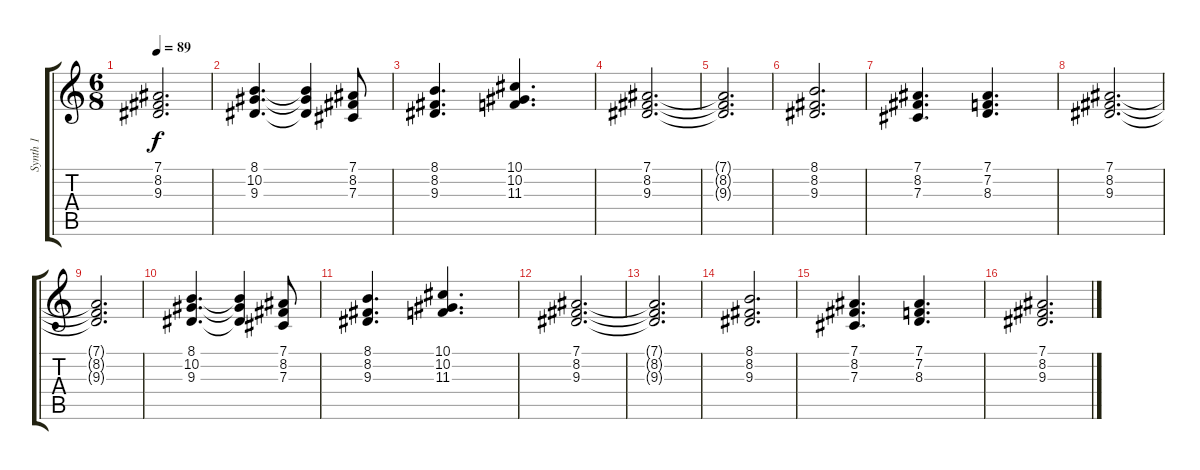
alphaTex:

\track ("Synth 1" "Synth 1") {instrument synthstrings1}
\staff {score tabs}
\tuning (Eb4 Bb3 Gb3 Db3 Ab2 Eb2) {hide}
\ts (6 8)
\tempo 89
\clef g2
\ks c
(7.1{t} 8.2{t} 9.3{t}).2{d dy f} |
(8.1 10.2 9.3).4{d} (8.1{t} 10.2{t} 9.3{t}).4 (7.1 8.2 7.3).8 |
(8.1 8.2 9.3).4{d} (10.1 10.2 11.3).4{d} |
(7.1 8.2 9.3).2{d} |
(7.1{t} 8.2{t} 9.3{t}).2{d} |
(8.1 8.2 9.3).2{d} |
(7.1 8.2 7.3).4{d} (7.1 7.2 8.3).4{d} |
(7.1 8.2 9.3).2{d} |
(7.1{t} 8.2{t} 9.3{t}).2{d} |
(8.1 10.2 9.3).4{d} (8.1{t} 10.2{t} 9.3{t}).4 (7.1 8.2 7.3).8 |
(8.1 8.2 9.3).4{d} (10.1 10.2 11.3).4{d} |
(7.1 8.2 9.3).2{d} |
(7.1{t} 8.2{t} 9.3{t}).2{d} |
(8.1 8.2 9.3).2{d} |
(7.1 8.2 7.3).4{d} (7.1 7.2 8.3).4{d} |
(7.1 8.2 9.3).2{d}
